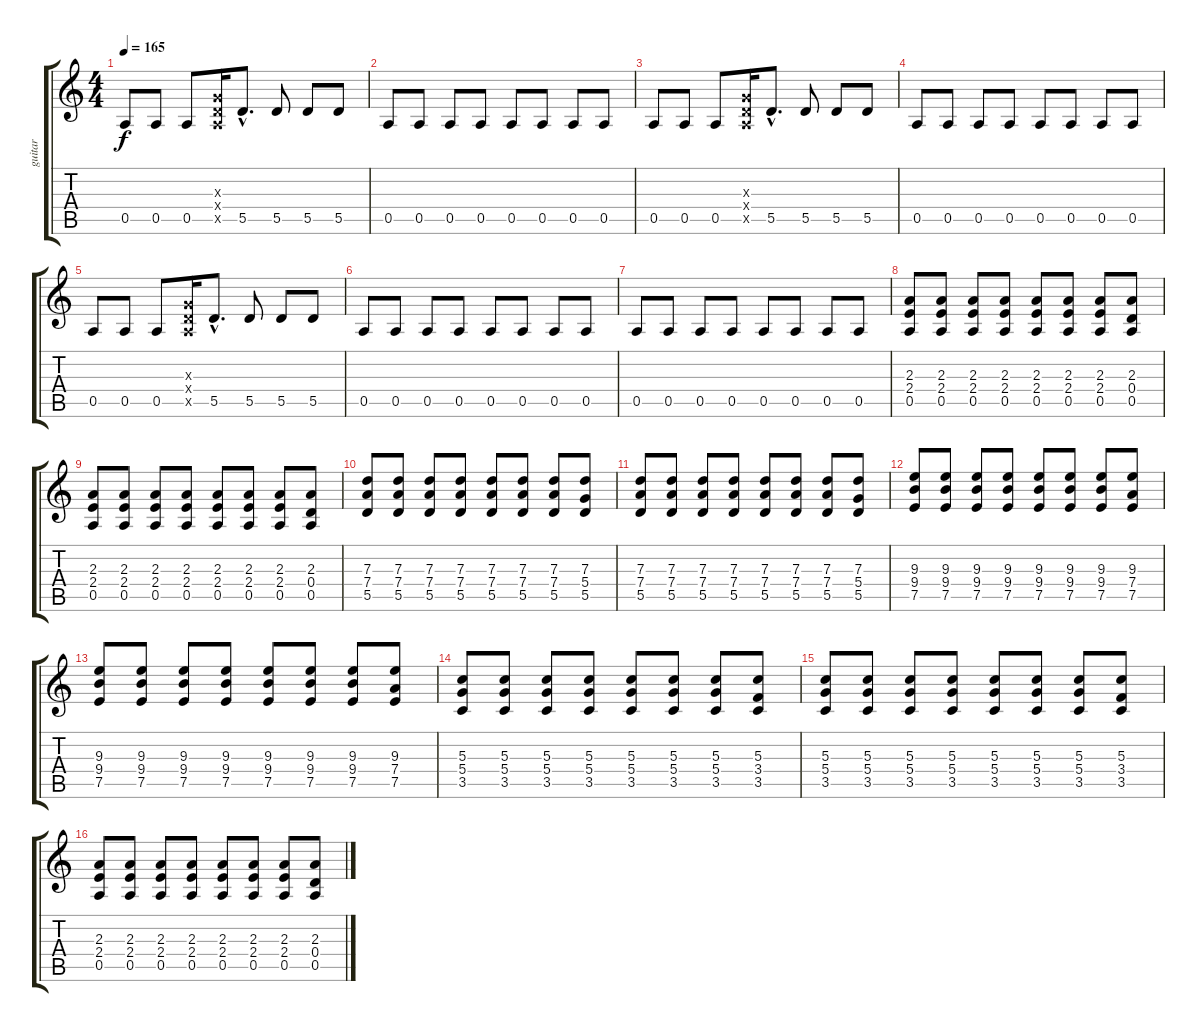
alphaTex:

\track ("guitar" "guitar") {instrument overdrivenguitar}
\staff {score tabs}
\tuning (E4 B3 G3 D3 A2 E2) {hide}
\ts (4 4)
\tempo 165
\clef g2
\ks c
0.5.8{dy f} 0.5.8 0.5.8 (0.3{x} 0.4{x} 0.5{x}).16 5.5{hac}.8{d} 5.5.8 5.5.8 5.5.8 |
0.5.8 0.5.8 0.5.8 0.5.8 0.5.8 0.5.8 0.5.8 0.5.8 |
0.5.8 0.5.8 0.5.8 (0.3{x} 0.4{x} 0.5{x}).16 5.5{hac}.8{d} 5.5.8 5.5.8 5.5.8 |
0.5.8 0.5.8 0.5.8 0.5.8 0.5.8 0.5.8 0.5.8 0.5.8 |
0.5.8 0.5.8 0.5.8 (0.3{x} 0.4{x} 0.5{x}).16 5.5{hac}.8{d} 5.5.8 5.5.8 5.5.8 |
0.5.8 0.5.8 0.5.8 0.5.8 0.5.8 0.5.8 0.5.8 0.5.8 |
0.5.8 0.5.8 0.5.8 0.5.8 0.5.8 0.5.8 0.5.8 0.5.8 |
(2.3 2.4 0.5).8 (2.3 2.4 0.5).8 (2.3 2.4 0.5).8 (2.3 2.4 0.5).8 (2.3 2.4 0.5).8 (2.3 2.4 0.5).8 (2.3 2.4 0.5).8 (2.3 0.4 0.5).8 |
(2.3 2.4 0.5).8 (2.3 2.4 0.5).8 (2.3 2.4 0.5).8 (2.3 2.4 0.5).8 (2.3 2.4 0.5).8 (2.3 2.4 0.5).8 (2.3 2.4 0.5).8 (2.3 0.4 0.5).8 |
(7.3 7.4 5.5).8 (7.3 7.4 5.5).8 (7.3 7.4 5.5).8 (7.3 7.4 5.5).8 (7.3 7.4 5.5).8 (7.3 7.4 5.5).8 (7.3 7.4 5.5).8 (7.3 5.4 5.5).8 |
(7.3 7.4 5.5).8 (7.3 7.4 5.5).8 (7.3 7.4 5.5).8 (7.3 7.4 5.5).8 (7.3 7.4 5.5).8 (7.3 7.4 5.5).8 (7.3 7.4 5.5).8 (7.3 5.4 5.5).8 |
(9.3 9.4 7.5).8 (9.3 9.4 7.5).8 (9.3 9.4 7.5).8 (9.3 9.4 7.5).8 (9.3 9.4 7.5).8 (9.3 9.4 7.5).8 (9.3 9.4 7.5).8 (9.3 7.4 7.5).8 |
(9.3 9.4 7.5).8 (9.3 9.4 7.5).8 (9.3 9.4 7.5).8 (9.3 9.4 7.5).8 (9.3 9.4 7.5).8 (9.3 9.4 7.5).8 (9.3 9.4 7.5).8 (9.3 7.4 7.5).8 |
(5.3 5.4 3.5).8 (5.3 5.4 3.5).8 (5.3 5.4 3.5).8 (5.3 5.4 3.5).8 (5.3 5.4 3.5).8 (5.3 5.4 3.5).8 (5.3 5.4 3.5).8 (5.3 3.4 3.5).8 |
(5.3 5.4 3.5).8 (5.3 5.4 3.5).8 (5.3 5.4 3.5).8 (5.3 5.4 3.5).8 (5.3 5.4 3.5).8 (5.3 5.4 3.5).8 (5.3 5.4 3.5).8 (5.3 3.4 3.5).8 |
(2.3 2.4 0.5).8 (2.3 2.4 0.5).8 (2.3 2.4 0.5).8 (2.3 2.4 0.5).8 (2.3 2.4 0.5).8 (2.3 2.4 0.5).8 (2.3 2.4 0.5).8 (2.3 0.4 0.5).8
